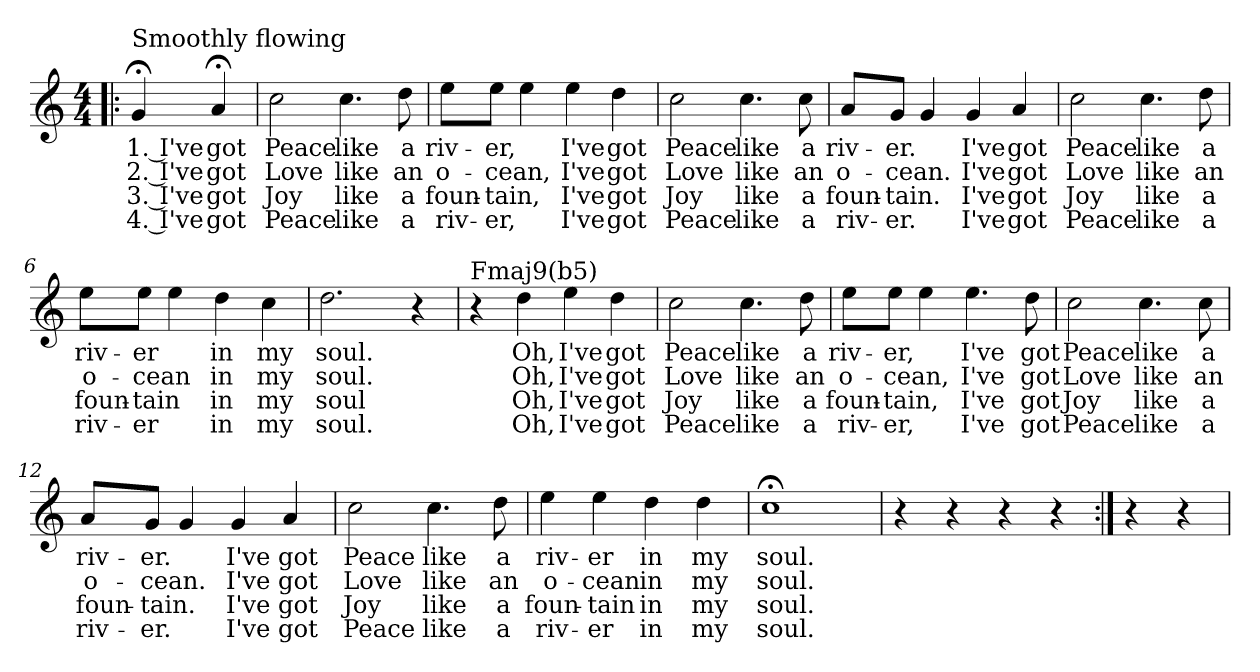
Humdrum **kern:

**kern	**text	**text	**text	**text
*part1	*part1	*part1	*part1	*part1
*staff1	*staff1	*staff1	*staff1	*staff1
*clefG2	*	*	*	*
*k[]	*	*	*	*
*C:	*	*	*	*
*M4/4	*	*	*	*
=!|:	=!|:	=!|:	=!|:	=!|:
!LO:TX:a:t=Smoothly flowing	!	!	!	!
4g;</	1. I've	2. I've	3. I've	4. I've
4a;</	got	got	got	got
=1	=1	=1	=1	=1
2cc\	Peace	Love	Joy	Peace
4.cc\	like	like	like	like
8dd\	a	an	a	a
=2	=2	=2	=2	=2
8ee\L	riv-	o-	foun-	riv-
8ee\J	-er,	-cean,	-tain,	-er,
4ee\	.	.	.	.
4ee\	I've	I've	I've	I've
4dd\	got	got	got	got
=3	=3	=3	=3	=3
2cc\	Peace	Love	Joy	Peace
4.cc\	like	like	like	like
8cc\	a	an	a	a
!!LO:LB:g=z
=4	=4	=4	=4	=4
8a/L	riv-	o-	foun-	riv-
8g/J	-er.	-cean.	-tain.	-er.
4g/	.	.	.	.
4g/	I've	I've	I've	I've
4a/	got	got	got	got
=5	=5	=5	=5	=5
2cc\	Peace	Love	Joy	Peace
4.cc\	like	like	like	like
8dd\	a	an	a	a
=6	=6	=6	=6	=6
8ee\L	riv-	o-	foun-	riv-
8ee\J	-er	-cean	-tain	-er
4ee\	.	.	.	.
4dd\	in	in	in	in
4cc\	my	my	my	my
=7	=7	=7	=7	=7
2.dd\	soul.	soul.	soul	soul.
4r	.	.	.	.
!!LO:LB:g=z
=8	=8	=8	=8	=8
!LO:TX:a:t=Fmaj9(b5)	!	!	!	!
4r	.	.	.	.
4dd\	Oh,	Oh,	Oh,	Oh,
4ee\	I've	I've	I've	I've
4dd\	got	got	got	got
=9	=9	=9	=9	=9
2cc\	Peace	Love	Joy	Peace
4.cc\	like	like	like	like
8dd\	a	an	a	a
=10	=10	=10	=10	=10
8ee\L	riv-	o-	foun-	riv-
8ee\J	-er,	-cean,	-tain,	-er,
4ee\	.	.	.	.
4.ee\	I've	I've	I've	I've
8dd\	got	got	got	got
=11	=11	=11	=11	=11
2cc\	Peace	Love	Joy	Peace
4.cc\	like	like	like	like
8cc\	a	an	a	a
!!LO:LB:g=z
=12	=12	=12	=12	=12
8a/L	riv-	o-	foun-	riv-
8g/J	-er.	-cean.	-tain.	-er.
4g/	.	.	.	.
4g/	I've	I've	I've	I've
4a/	got	got	got	got
=13	=13	=13	=13	=13
2cc\	Peace	Love	Joy	Peace
4.cc\	like	like	like	like
8dd\	a	an	a	a
=14	=14	=14	=14	=14
4ee\	riv-	o-	foun-	riv-
4ee\	-er	-cean	-tain	-er
4dd\	in	in	in	in
4dd\	my	my	my	my
=15	=15	=15	=15	=15
1cc;<	soul.	soul.	soul.	soul.
=16	=16	=16	=16	=16
4r	.	.	.	.
4r	.	.	.	.
4r	.	.	.	.
4r	.	.	.	.
=17:|!	=17:|!	=17:|!	=17:|!	=17:|!
4r	.	.	.	.
4r	.	.	.	.
=	=	=	=	=
*-	*-	*-	*-	*-
